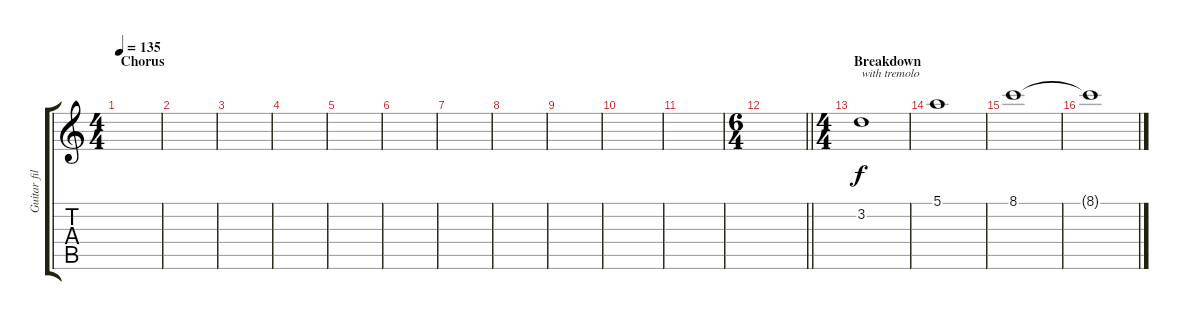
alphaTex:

\track ("Guitar fills" "Guitar fil") {instrument overdrivenguitar}
\staff {score tabs}
\tuning (E4 B3 G3 D3 A2 D2) {hide}
\ts (4 4)
\section ("" "Chorus")
\tempo 135
\clef g2
\ks c
|
|
|
|
|
|
|
|
|
|
|
\ts (6 4)
\barLineRight lightlight
|
\ts (4 4)
\section ("" "Breakdown")
3.2.1{txt "with tremolo" volume 8 balance 12} |
5.1.1 |
8.1.1 |
8.1{t}.1{dy f}
